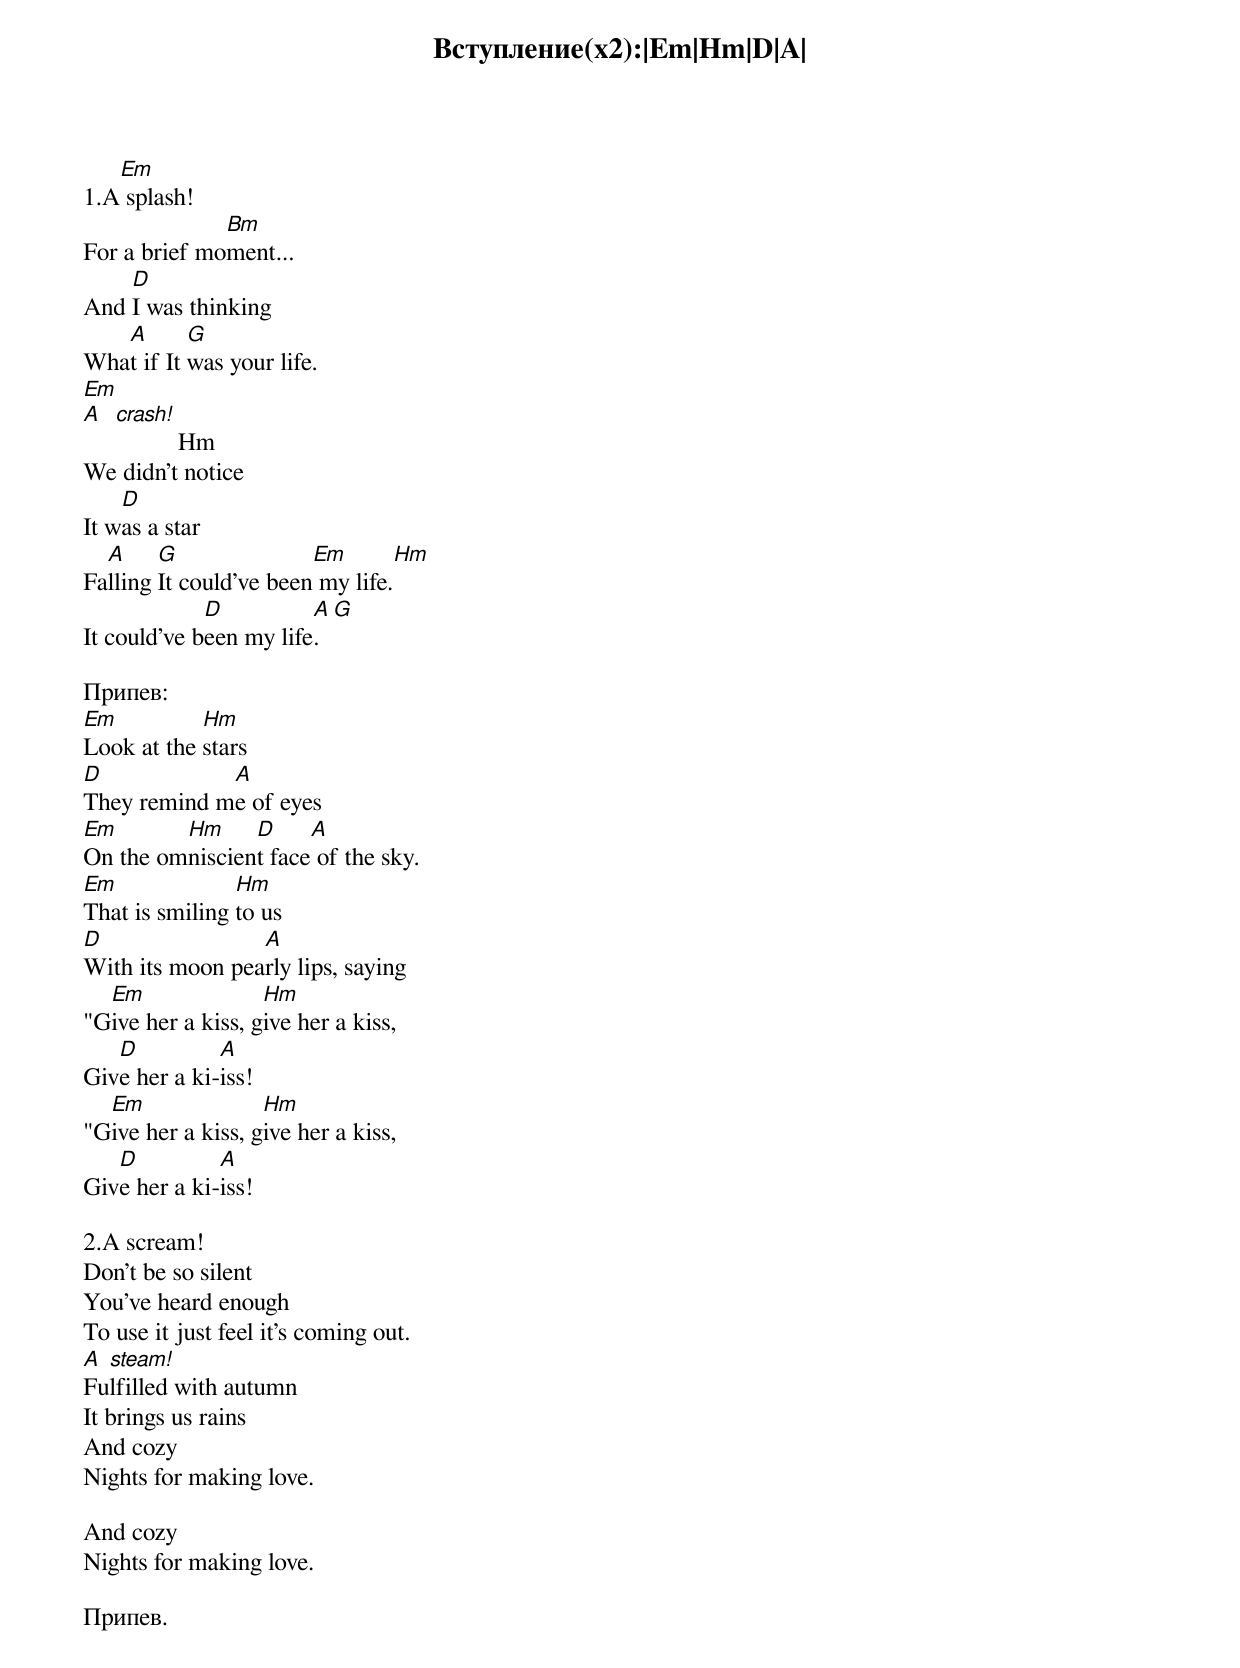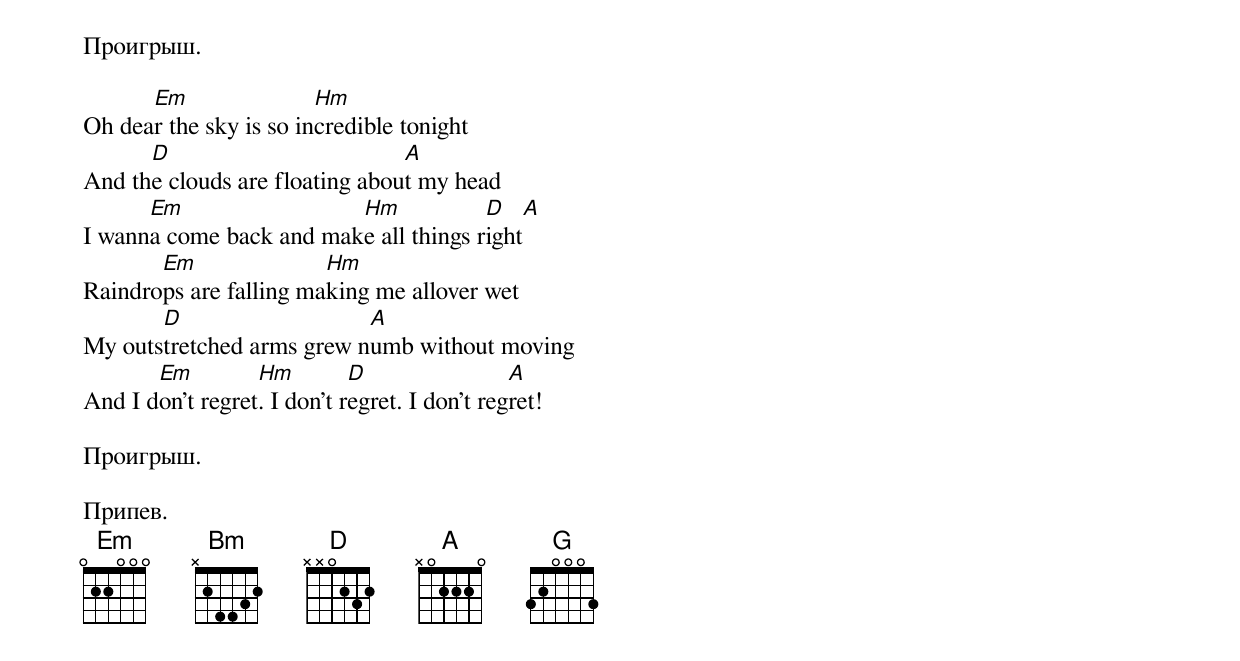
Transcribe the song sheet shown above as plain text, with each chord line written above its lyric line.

Вступление(x2):|Em|Hm|D|A|

   Em
1.A splash!
              Bm
For a brief moment...
    D
And I was thinking
   A       G
What if It was your life.
  Em
A crash!
            Hm
We didn't notice
    D
It was a star
  A     G               Em       Hm
Falling It could've been my life.
             D          A G
It could've been my life.

Припев:
Em          Hm
Look at the stars
D            A
They remind me of eyes
Em       Hm     D     A
On the omniscient face of the sky.
Em              Hm
That is smiling to us
D                A
With its moon pearly lips, saying
  Em               Hm
"Give her a kiss, give her a kiss,
   D          A
Give her a ki-iss!
  Em               Hm
"Give her a kiss, give her a kiss,
   D          A
Give her a ki-iss!

2.A scream!
Don't be so silent
You've heard enough
To use it just feel it's coming out.
A steam!
Fulfilled with autumn
It brings us rains
And cozy
Nights for making love.

And cozy
Nights for making love.

Припев.

Проигрыш.

      Em                Hm
Oh dear the sky is so incredible tonight
      D                         A
And the clouds are floating about my head
      Em                 Hm            D     A
I wanna come back and make all things right
       Em               Hm
Raindrops are falling making me allover wet
       D                   A
My outstretched arms grew numb without moving
       Em         Hm         D                 A
And I don't regret. I don't regret. I don't regret!

Проигрыш.

Припев.
